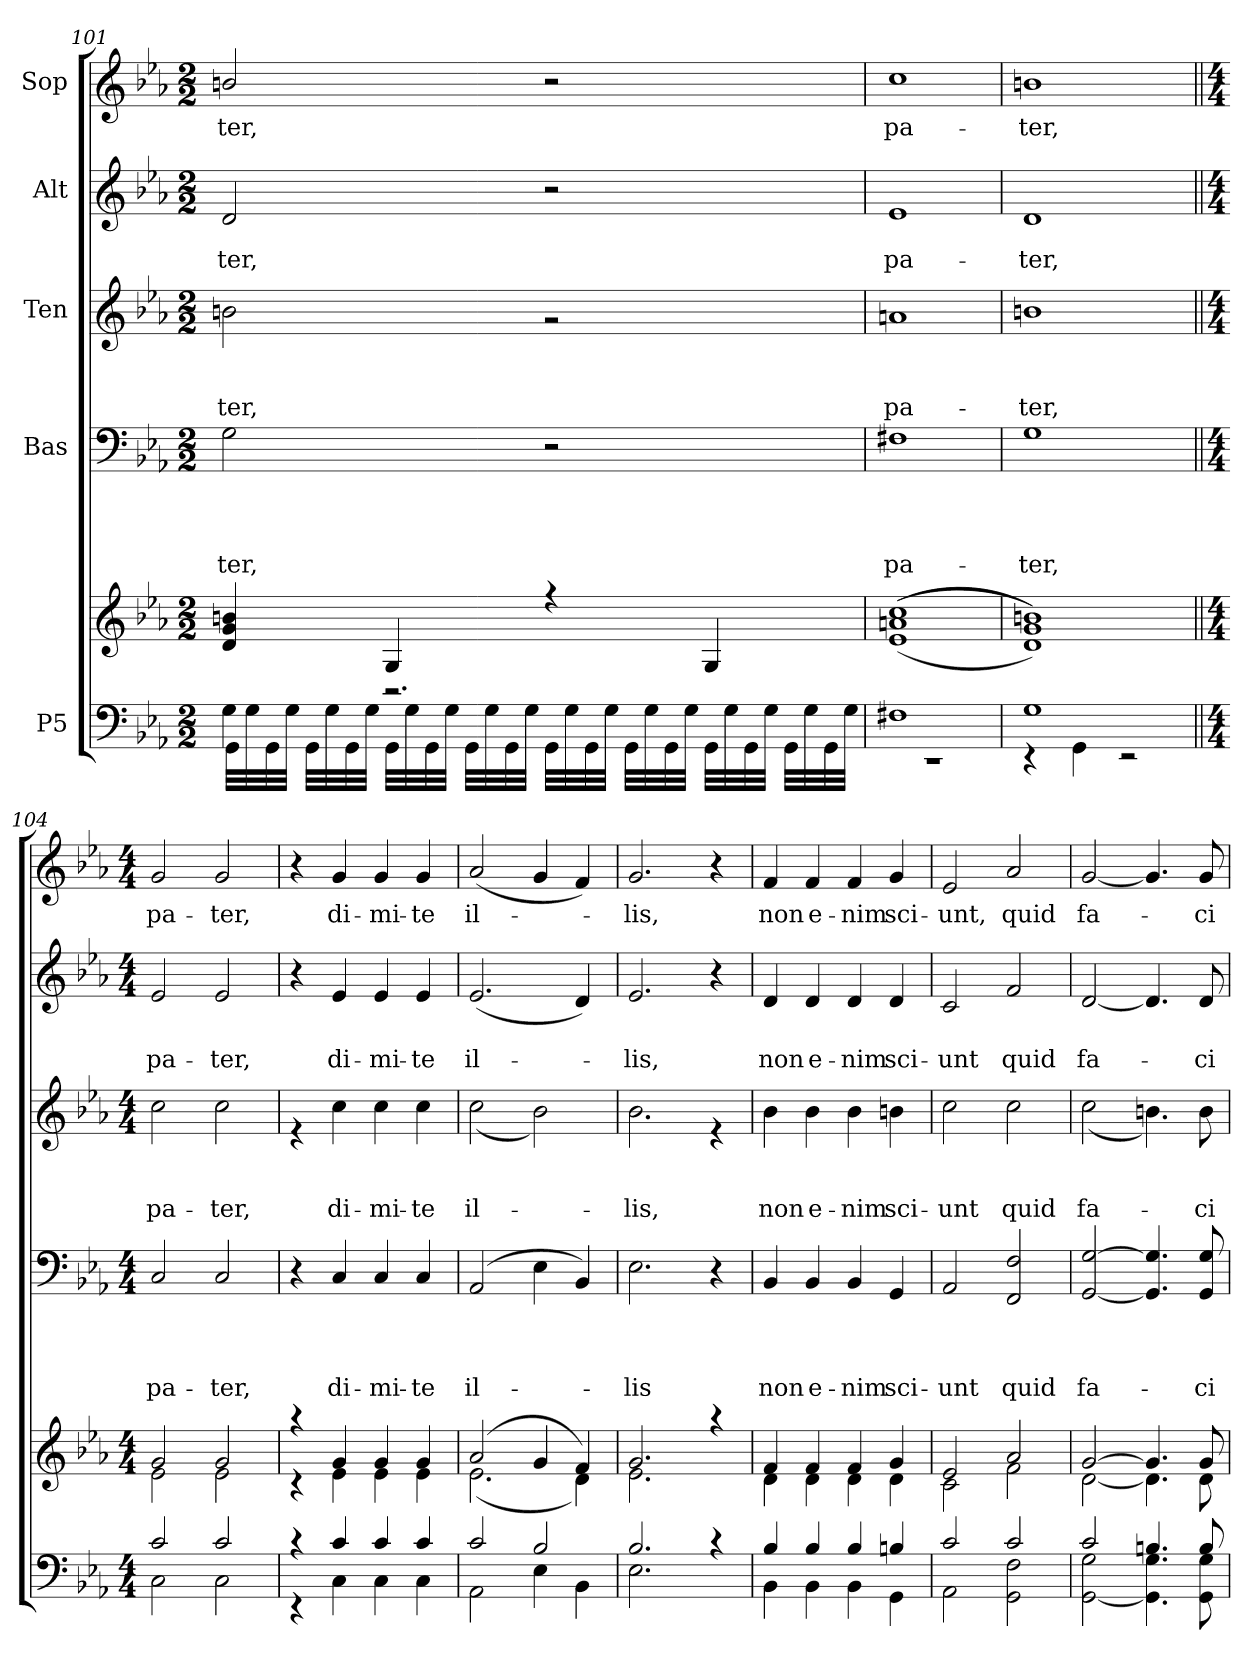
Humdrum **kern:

**kern	**kern	**kern	**text	**text	**text	**text	**kern	**text	**text	**text	**kern	**text	**text	**kern	**text
*part5	*part5	*part4	*part4	*part4	*part4	*part4	*part3	*part3	*part3	*part3	*part2	*part2	*part2	*part1	*part1
*staff6	*staff5	*staff4	*staff4	*staff4	*staff4	*staff4	*staff3	*staff3	*staff3	*staff3	*staff2	*staff2	*staff2	*staff1	*staff1
*I"P5	*	*I"Bas	*	*	*	*	*I"Ten	*	*	*	*I"Alt	*	*	*I"Sop	*
*clefF4	*clefG2	*clefF4	*	*	*	*	*clefG2	*	*	*	*clefG2	*	*	*clefG2	*
*k[b-e-a-]	*k[b-e-a-]	*k[b-e-a-]	*	*	*	*	*k[b-e-a-]	*	*	*	*k[b-e-a-]	*	*	*k[b-e-a-]	*
*E-:	*E-:	*E-:	*	*	*	*	*E-:	*	*	*	*E-:	*	*	*E-:	*
*M2/2	*M2/2	*M2/2	*	*	*	*	*M2/2	*	*	*	*M2/2	*	*	*M2/2	*
=101	=101	=101	=101	=101	=101	=101	=101	=101	=101	=101	=101	=101	=101	=101	=101
*^	*^	*	*	*	*	*	*	*	*	*	*	*	*	*	*
!	!	!	!	!	!	!	!	!LO:LY:b	!	!	!	!LO:LY:b	!	!	!LO:LY:b	!	!LO:LY:b
*	*	*	*	*	*	*	*	*	*^	*	*	*	*	*	*	*	*
4G\	32GG\LLL	4d/ 4g/ 4bn/	1ryy	2G\	.	.	.	-ter,	1ryy	2bn\	.	.	-ter,	2d/	.	-ter,	2bn/	-ter,
.	32G\	.	.	.	.	.	.	.	.	.	.	.	.	.	.	.	.	.
.	32GG\	.	.	.	.	.	.	.	.	.	.	.	.	.	.	.	.	.
.	32G\JJJ	.	.	.	.	.	.	.	.	.	.	.	.	.	.	.	.	.
.	32GG\LLL	.	.	.	.	.	.	.	.	.	.	.	.	.	.	.	.	.
.	32G\	.	.	.	.	.	.	.	.	.	.	.	.	.	.	.	.	.
.	32GG\	.	.	.	.	.	.	.	.	.	.	.	.	.	.	.	.	.
.	32G\JJJ	.	.	.	.	.	.	.	.	.	.	.	.	.	.	.	.	.
2.rc	32GG\LLL	4G/	.	.	.	.	.	.	.	.	.	.	.	.	.	.	.	.
.	32G\	.	.	.	.	.	.	.	.	.	.	.	.	.	.	.	.	.
.	32GG\	.	.	.	.	.	.	.	.	.	.	.	.	.	.	.	.	.
.	32G\JJJ	.	.	.	.	.	.	.	.	.	.	.	.	.	.	.	.	.
.	32GG\LLL	.	.	.	.	.	.	.	.	.	.	.	.	.	.	.	.	.
.	32G\	.	.	.	.	.	.	.	.	.	.	.	.	.	.	.	.	.
.	32GG\	.	.	.	.	.	.	.	.	.	.	.	.	.	.	.	.	.
.	32G\JJJ	.	.	.	.	.	.	.	.	.	.	.	.	.	.	.	.	.
.	32GG\LLL	4r	.	2r	.	.	.	.	.	2r	.	.	.	2r	.	.	2r	.
.	32G\	.	.	.	.	.	.	.	.	.	.	.	.	.	.	.	.	.
.	32GG\	.	.	.	.	.	.	.	.	.	.	.	.	.	.	.	.	.
.	32G\JJJ	.	.	.	.	.	.	.	.	.	.	.	.	.	.	.	.	.
.	32GG\LLL	.	.	.	.	.	.	.	.	.	.	.	.	.	.	.	.	.
.	32G\	.	.	.	.	.	.	.	.	.	.	.	.	.	.	.	.	.
.	32GG\	.	.	.	.	.	.	.	.	.	.	.	.	.	.	.	.	.
.	32G\JJJ	.	.	.	.	.	.	.	.	.	.	.	.	.	.	.	.	.
.	32GG\LLL	4G/	.	.	.	.	.	.	.	.	.	.	.	.	.	.	.	.
.	32G\	.	.	.	.	.	.	.	.	.	.	.	.	.	.	.	.	.
.	32GG\	.	.	.	.	.	.	.	.	.	.	.	.	.	.	.	.	.
.	32G\JJJ	.	.	.	.	.	.	.	.	.	.	.	.	.	.	.	.	.
.	32GG\LLL	.	.	.	.	.	.	.	.	.	.	.	.	.	.	.	.	.
.	32G\	.	.	.	.	.	.	.	.	.	.	.	.	.	.	.	.	.
.	32GG\	.	.	.	.	.	.	.	.	.	.	.	.	.	.	.	.	.
.	32G\JJJ	.	.	.	.	.	.	.	.	.	.	.	.	.	.	.	.	.
=102	=102	=102	=102	=102	=102	=102	=102	=102	=102	=102	=102	=102	=102	=102	=102	=102	=102	=102
!	!	!	!	!	!	!	!	!LO:LY:b	!	!	!	!	!LO:LY:b	!	!	!LO:LY:b	!	!LO:LY:b
1F#X	1rEE	(>(>(<1e- 1an 1cc	1ryy	1F#X	.	.	.	pa-	1ryy	1an	.	.	pa-	1e-	.	pa-	1cc	pa-
!!LO:LB:g=z
=103	=103	=103	=103	=103	=103	=103	=103	=103	=103	=103	=103	=103	=103	=103	=103	=103	=103	=103
!	!	!	!	!	!	!	!	!LO:LY:b	!	!	!	!	!LO:LY:b	!	!	!LO:LY:b	!	!LO:LY:b
1G	4rEE	1d 1g 1bn)))	1ryy	1G	.	.	.	-ter,	1ryy	1bn	.	.	-ter,	1d	.	-ter,	1bn	-ter,
.	4GG\	.	.	.	.	.	.	.	.	.	.	.	.	.	.	.	.	.
.	2rEE	.	.	.	.	.	.	.	.	.	.	.	.	.	.	.	.	.
=104||	=104||	=104||	=104||	=104||	=104||	=104||	=104||	=104||	=104||	=104||	=104||	=104||	=104||	=104||	=104||	=104||	=104||	=104||
*M4/4	*	*M4/4	*	*M4/4	*	*	*	*	*M4/4	*	*	*	*	*M4/4	*	*	*M4/4	*
*	*	*MM60	*	*MM60	*	*	*	*	*MM60	*	*	*	*	*MM60	*	*	*MM60	*
!	!	!	!	!	!	!	!	!LO:LY:b	!	!	!	!	!LO:LY:b	!	!	!LO:LY:b	!	!LO:LY:b
2c/	2C\	2g/	2e-\	2C/	.	.	.	pa-	1ryy	2cc\	.	.	pa-	2e-/	.	pa-	2g/	pa-
!	!	!	!	!	!	!	!	!LO:LY:b	!	!	!	!	!LO:LY:b	!	!	!LO:LY:b	!	!LO:LY:b
2c/	2C\	2g/	2e-\	2C/	.	.	.	-ter,	.	2cc\	.	.	-ter,	2e-/	.	-ter,	2g/	-ter,
=105	=105	=105	=105	=105	=105	=105	=105	=105	=105	=105	=105	=105	=105	=105	=105	=105	=105	=105
4rc	4rEE	4raa	4rc	4r	.	.	.	.	1ryy	4r	.	.	.	4r	.	.	4r	.
!	!	!	!	!	!	!	!	!LO:LY:b	!	!	!	!	!LO:LY:b	!	!	!LO:LY:b	!	!LO:LY:b
4c/	4C\	4g/	4e-\	4C/	.	.	.	di-	.	4cc\	.	.	di-	4e-/	.	di-	4g/	di-
!	!	!	!	!	!	!	!	!LO:LY:b	!	!	!	!	!LO:LY:b	!	!	!LO:LY:b	!	!LO:LY:b
4c/	4C\	4g/	4e-\	4C/	.	.	.	-mi-	.	4cc\	.	.	-mi-	4e-/	.	-mi-	4g/	-mi-
!	!	!	!	!	!	!	!	!LO:LY:b	!	!	!	!	!LO:LY:b	!	!	!LO:LY:b	!	!LO:LY:b
4c/	4C\	4g/	4e-\	4C/	.	.	.	-te	.	4cc\	.	.	-te	4e-/	.	-te	4g/	-te
=106	=106	=106	=106	=106	=106	=106	=106	=106	=106	=106	=106	=106	=106	=106	=106	=106	=106	=106
!	!	!	!	!	!	!	!	!LO:LY:b	!	!	!	!	!LO:LY:b	!	!	!LO:LY:b	!	!LO:LY:b
2c/	2AA-\	(>2a-/	(<2.e-\	(>2AA-/	.	.	.	il-	1ryy	(>2cc\	.	.	il-	(<2.e-/	.	il-	(<2a-/	il-
2B-/	4E-\	4g/	.	4E-\	.	.	.	.	.	2b-\)	.	.	.	.	.	.	4g/	.
.	4BB-\	4f/)	4d\)	4BB-/)	.	.	.	.	.	.	.	.	.	4d/)	.	.	4f/)	.
=107	=107	=107	=107	=107	=107	=107	=107	=107	=107	=107	=107	=107	=107	=107	=107	=107	=107	=107
!	!	!	!	!	!	!	!	!LO:LY:b	!	!	!	!	!LO:LY:b	!	!	!LO:LY:b	!	!LO:LY:b
2.B-/	2.E-\	2.g/	2.e-\	2.E-\	.	.	.	-lis	1ryy	2.b-\	.	.	-lis,	2.e-/	.	-lis,	2.g/	-lis,
4rc	4ryy	4raa	4ryy	4r	.	.	.	.	.	4r	.	.	.	4r	.	.	4r	.
=108	=108	=108	=108	=108	=108	=108	=108	=108	=108	=108	=108	=108	=108	=108	=108	=108	=108	=108
!	!	!	!	!	!	!	!	!LO:LY:b	!	!	!	!	!LO:LY:b	!	!	!LO:LY:b	!	!LO:LY:b
4B-/	4BB-\	4f/	4d\	4BB-/	.	.	.	non	1ryy	4b-\	.	.	non	4d/	.	non	4f/	non
!	!	!	!	!	!	!	!	!LO:LY:b	!	!	!	!	!LO:LY:b	!	!	!LO:LY:b	!	!LO:LY:b
4B-/	4BB-\	4f/	4d\	4BB-/	.	.	.	e-	.	4b-\	.	.	e-	4d/	.	e-	4f/	e-
!	!	!	!	!	!	!	!	!LO:LY:b	!	!	!	!	!LO:LY:b	!	!	!LO:LY:b	!	!LO:LY:b
4B-/	4BB-\	4f/	4d\	4BB-/	.	.	.	-nim	.	4b-\	.	.	-nim	4d/	.	-nim	4f/	-nim
!	!	!	!	!	!	!	!	!LO:LY:b	!	!	!	!	!LO:LY:b	!	!	!LO:LY:b	!	!LO:LY:b
4Bn/	4GG\	4g/	4d\	4GG/	.	.	.	sci-	.	4bn\	.	.	sci-	4d/	.	sci-	4g/	sci-
=109	=109	=109	=109	=109	=109	=109	=109	=109	=109	=109	=109	=109	=109	=109	=109	=109	=109	=109
!	!	!	!	!	!	!	!	!LO:LY:b	!	!	!	!	!LO:LY:b	!	!	!LO:LY:b	!	!LO:LY:b
2c/	2AA-\	2e-/	2c\	2AA-/	.	.	.	-unt	1ryy	2cc\	.	.	-unt	2c/	.	-unt	2e-/	-unt,
!	!	!	!	!	!	!	!	!LO:LY:b	!	!	!	!	!LO:LY:b	!	!	!LO:LY:b	!	!LO:LY:b
2c/	2GG\ 2F\	2a-/	2f\	2FF/ 2F/	.	.	.	quid	.	2cc\	.	.	quid	2f/	.	quid	2a-/	quid
!!LO:PB:g=z
=110	=110	=110	=110	=110	=110	=110	=110	=110	=110	=110	=110	=110	=110	=110	=110	=110	=110	=110
!	!	!	!	!	!	!	!	!LO:LY:b	!	!	!	!	!LO:LY:b	!	!	!LO:LY:b	!	!LO:LY:b
2c/	[<2GG\ 2G\	[>2g/	[<2d\	[<2GG/ [>2G/	.	.	.	fa-	1ryy	(>2cc\	.	.	fa-	[<2d/	.	fa-	[<2g/	fa-
4.Bn/	4.GG\] 4.G\	4.g/]	4.d\]	4.GG/] 4.G/]	.	.	.	.	.	4.bn\)	.	.	.	4.d/]	.	.	4.g/]	.
!	!	!	!	!	!	!	!	!LO:LY:b	!	!	!	!	!LO:LY:b	!	!	!LO:LY:b	!	!LO:LY:b
8B/	8GG\ 8G\	8g/	8d\	8GG/ 8G/	.	.	.	-ci-	.	8b\	.	.	-ci-	8d/	.	-ci-	8g/	-ci-
*v	*v	*	*	*	*	*	*	*	*v	*v	*	*	*	*	*	*	*	*
*	*v	*v	*	*	*	*	*	*	*	*	*	*	*	*	*	*
=	=	=	=	=	=	=	=	=	=	=	=	=	=	=	=
*-	*-	*-	*-	*-	*-	*-	*-	*-	*-	*-	*-	*-	*-	*-	*-
